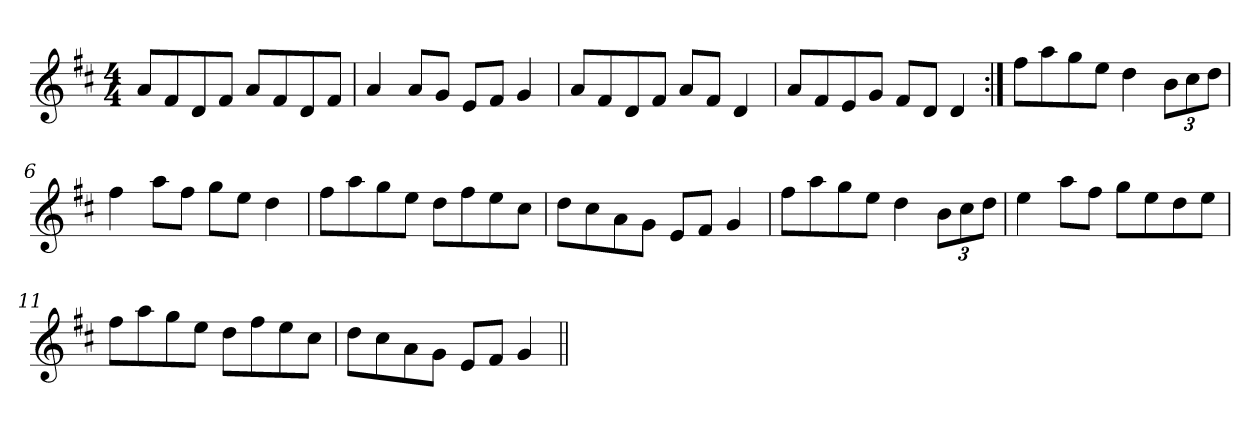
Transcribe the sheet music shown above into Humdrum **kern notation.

**kern
*part1
*staff1
*clefG2
*k[f#c#]
*D:
*M4/4
=1
8a/L
8f#/
8d/
8f#/J
8a/L
8f#/
8d/
8f#/J
=2
4a/
8a/L
8g/J
8e/L
8f#/J
4g/
=3
8a/L
8f#/
8d/
8f#/J
8a/L
8f#/J
4d/
=4
8a/L
8f#/
8e/
8g/J
8f#/L
8d/J
4d/
=5:|!
8ff#\L
8aa\
8gg\
8ee\J
4dd\
*Xbrackettup
12b\L
12cc#\
12dd\J
=6
4ff#\
8aa\L
8ff#\J
8gg\L
8ee\J
4dd\
!!LO:LB:g=z
=7
8ff#\L
8aa\
8gg\
8ee\J
8dd\L
8ff#\
8ee\
8cc#\J
=8
8dd\L
8cc#\
8a\
8g\J
8e/L
8f#/J
4g/
=9
8ff#\L
8aa\
8gg\
8ee\J
4dd\
12b\L
12cc#\
12dd\J
=10
4ee\
8aa\L
8ff#\J
8gg\L
8ee\
8dd\
8ee\J
=11
8ff#\L
8aa\
8gg\
8ee\J
8dd\L
8ff#\
8ee\
8cc#\J
=12
8dd\L
8cc#\
8a\
8g\J
8e/L
8f#/J
4g/
=||
*-
